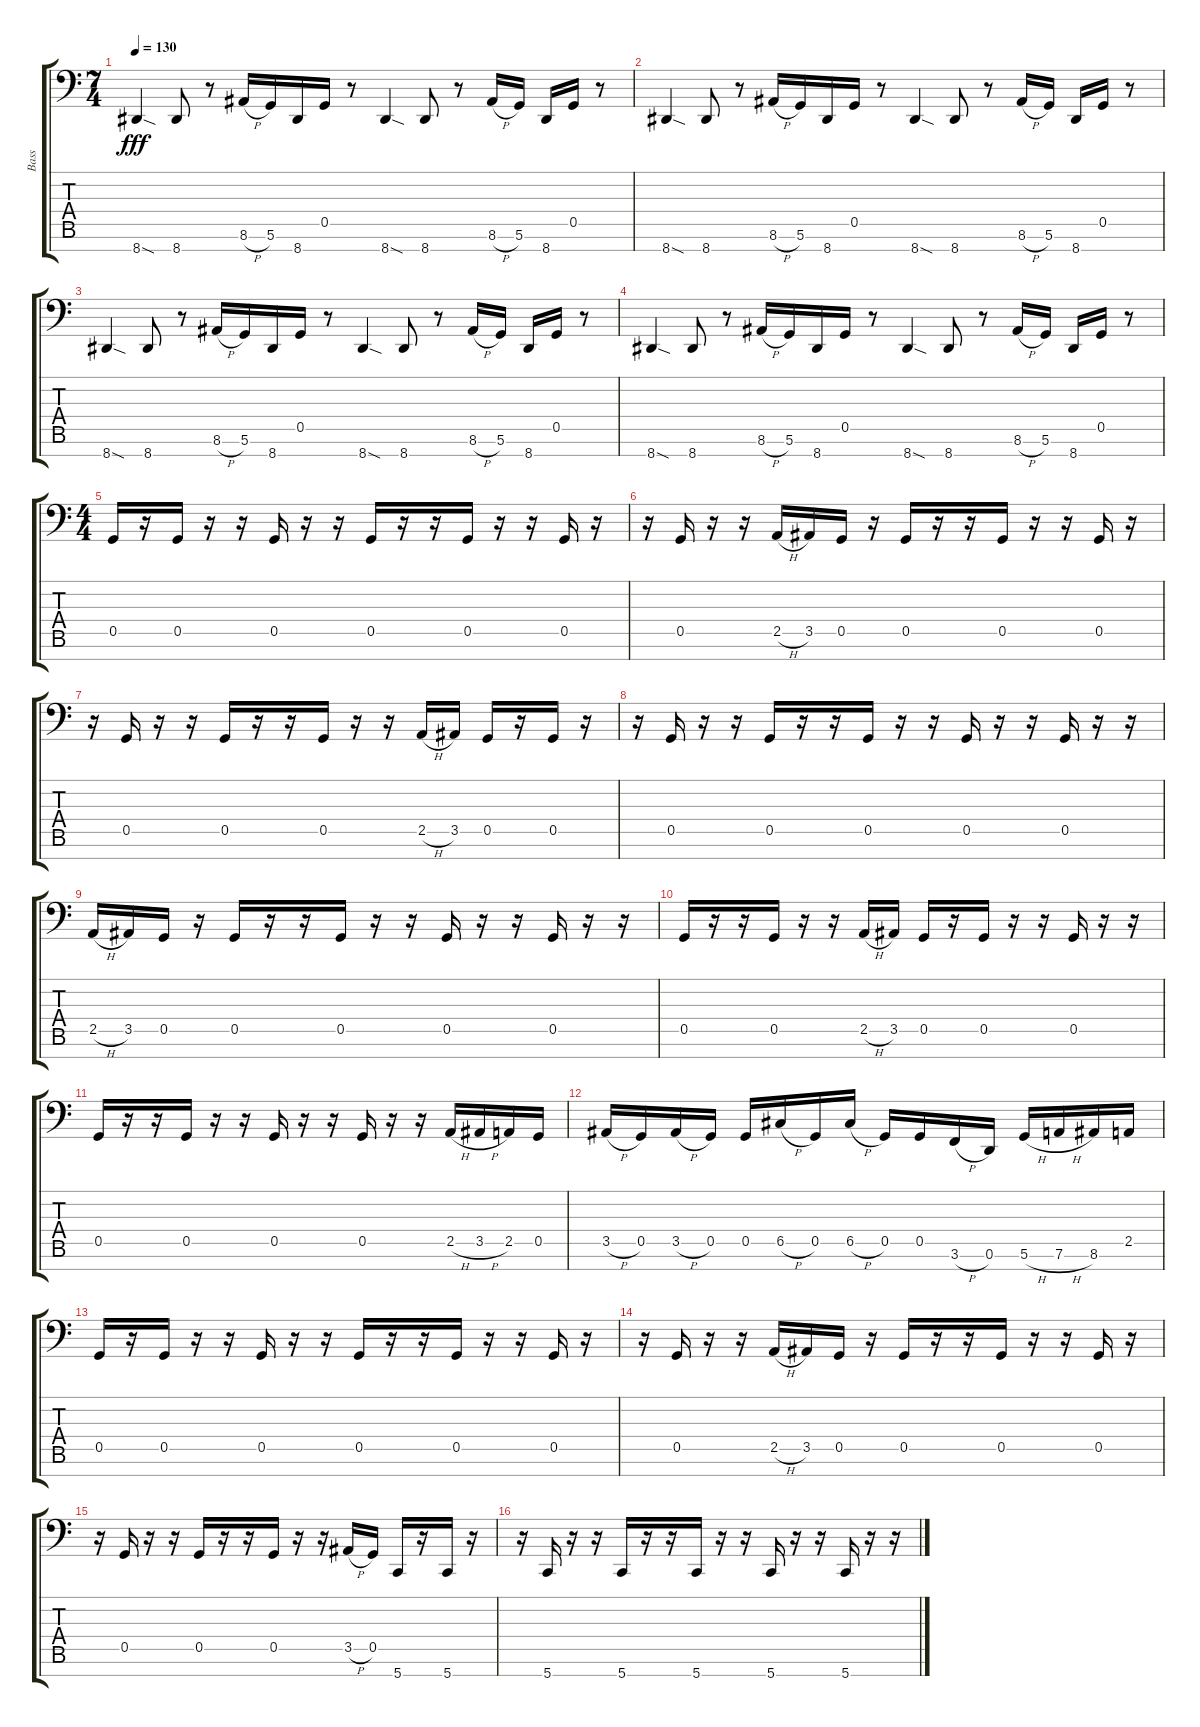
\track ("Bass" "Bass") {instrument electricbasspick}
\staff {score tabs}
\tuning (D3 A2 F2 C2 G1 D1 G0) {hide}
\ts (7 4)
\tempo 130
\clef f4
\ks c
8.7{sod}.4{dy fff} 8.7.8 r.8 8.6{h}.16 5.6.16 8.7.16 0.5.16 r.8 8.7{sod}.4 8.7.8 r.8 8.6{h}.16 5.6.16 8.7.16 0.5.16 r.8 |
8.7{sod}.4 8.7.8 r.8 8.6{h}.16 5.6.16 8.7.16 0.5.16 r.8 8.7{sod}.4 8.7.8 r.8 8.6{h}.16 5.6.16 8.7.16 0.5.16 r.8 |
8.7{sod}.4 8.7.8 r.8 8.6{h}.16 5.6.16 8.7.16 0.5.16 r.8 8.7{sod}.4 8.7.8 r.8 8.6{h}.16 5.6.16 8.7.16 0.5.16 r.8 |
8.7{sod}.4 8.7.8 r.8 8.6{h}.16 5.6.16 8.7.16 0.5.16 r.8 8.7{sod}.4 8.7.8 r.8 8.6{h}.16 5.6.16 8.7.16 0.5.16 r.8 |
\ts (4 4)
0.5.16 r.16 0.5.16 r.16 r.16 0.5.16 r.16 r.16 0.5.16 r.16 r.16 0.5.16 r.16 r.16 0.5.16 r.16 |
r.16 0.5.16 r.16 r.16 2.5{h}.16 3.5.16 0.5.16 r.16 0.5.16 r.16 r.16 0.5.16 r.16 r.16 0.5.16 r.16 |
r.16 0.5.16 r.16 r.16 0.5.16 r.16 r.16 0.5.16 r.16 r.16 2.5{h}.16 3.5.16 0.5.16 r.16 0.5.16 r.16 |
r.16 0.5.16 r.16 r.16 0.5.16 r.16 r.16 0.5.16 r.16 r.16 0.5.16 r.16 r.16 0.5.16 r.16 r.16 |
2.5{h}.16 3.5.16 0.5.16 r.16 0.5.16 r.16 r.16 0.5.16 r.16 r.16 0.5.16 r.16 r.16 0.5.16 r.16 r.16 |
0.5.16 r.16 r.16 0.5.16 r.16 r.16 2.5{h}.16 3.5.16 0.5.16 r.16 0.5.16 r.16 r.16 0.5.16 r.16 r.16 |
0.5.16 r.16 r.16 0.5.16 r.16 r.16 0.5.16 r.16 r.16 0.5.16 r.16 r.16 2.5{h}.16 3.5{h}.16 2.5.16 0.5.16 |
3.5{h}.16 0.5.16 3.5{h}.16 0.5.16 0.5.16 6.5{h}.16 0.5.16 6.5{h}.16 0.5.16 0.5.16 3.6{h}.16 0.6.16 5.6{h}.16 7.6{h}.16 8.6.16 2.5.16 |
0.5.16 r.16 0.5.16 r.16 r.16 0.5.16 r.16 r.16 0.5.16 r.16 r.16 0.5.16 r.16 r.16 0.5.16 r.16 |
r.16 0.5.16 r.16 r.16 2.5{h}.16 3.5.16 0.5.16 r.16 0.5.16 r.16 r.16 0.5.16 r.16 r.16 0.5.16 r.16 |
r.16 0.5.16 r.16 r.16 0.5.16 r.16 r.16 0.5.16 r.16 r.16 3.5{h}.16 0.5.16 5.7.16 r.16 5.7.16 r.16 |
r.16 5.7.16 r.16 r.16 5.7.16 r.16 r.16 5.7.16 r.16 r.16 5.7.16 r.16 r.16 5.7.16 r.16 r.16
